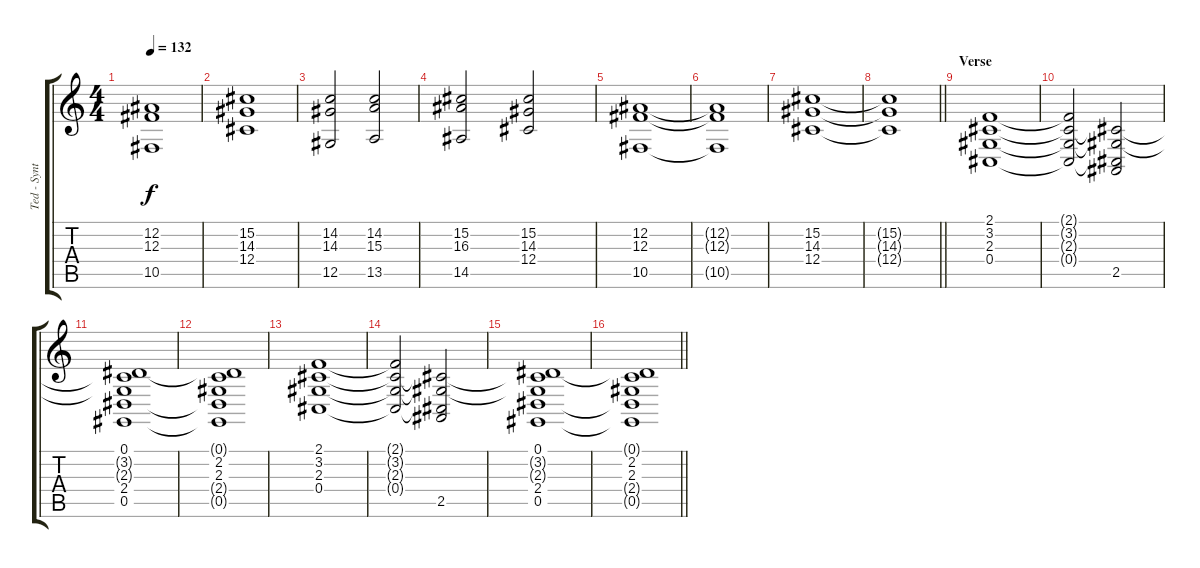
\track ("Ted - Synth" "Ted - Synt") {instrument synthstrings2}
\staff {score tabs}
\tuning (Eb4 Bb3 Gb3 Db3 Ab2 Eb2) {hide}
\ts (4 4)
\tempo 132
\clef g2
\ks c
(12.2 12.3 10.5).1{dy f} |
(15.2 14.3 12.4).1 |
(14.2 14.3 12.5).2 (14.2 15.3 13.5).2 |
(15.2 16.3 14.5).2 (15.2 14.3 12.4).2 |
(12.2 12.3 10.5).1 |
(12.2{t} 12.3{t} 10.5{t}).1 |
(15.2 14.3 12.4).1 |
\barLineRight lightlight
(15.2{t} 14.3{t} 12.4{t}).1 |
\section ("" "Verse")
(2.1 3.2 2.3 0.4).1 |
(2.1{t} 3.2{t} 2.3{t} 0.4{t}).2 (3.2{t} 2.3{t} 0.4{t} 2.5).2 |
(0.1 3.2{t} 2.3{t} 2.4 0.5).1 |
(0.1{t} 2.2 2.3 2.4{t} 0.5{t}).1 |
(2.1 3.2 2.3 0.4).1 |
(2.1{t} 3.2{t} 2.3{t} 0.4{t}).2 (3.2{t} 2.3{t} 0.4{t} 2.5).2 |
(0.1 3.2{t} 2.3{t} 2.4 0.5).1 |
\barLineRight lightlight
(0.1{t} 2.2 2.3 2.4{t} 0.5{t}).1
